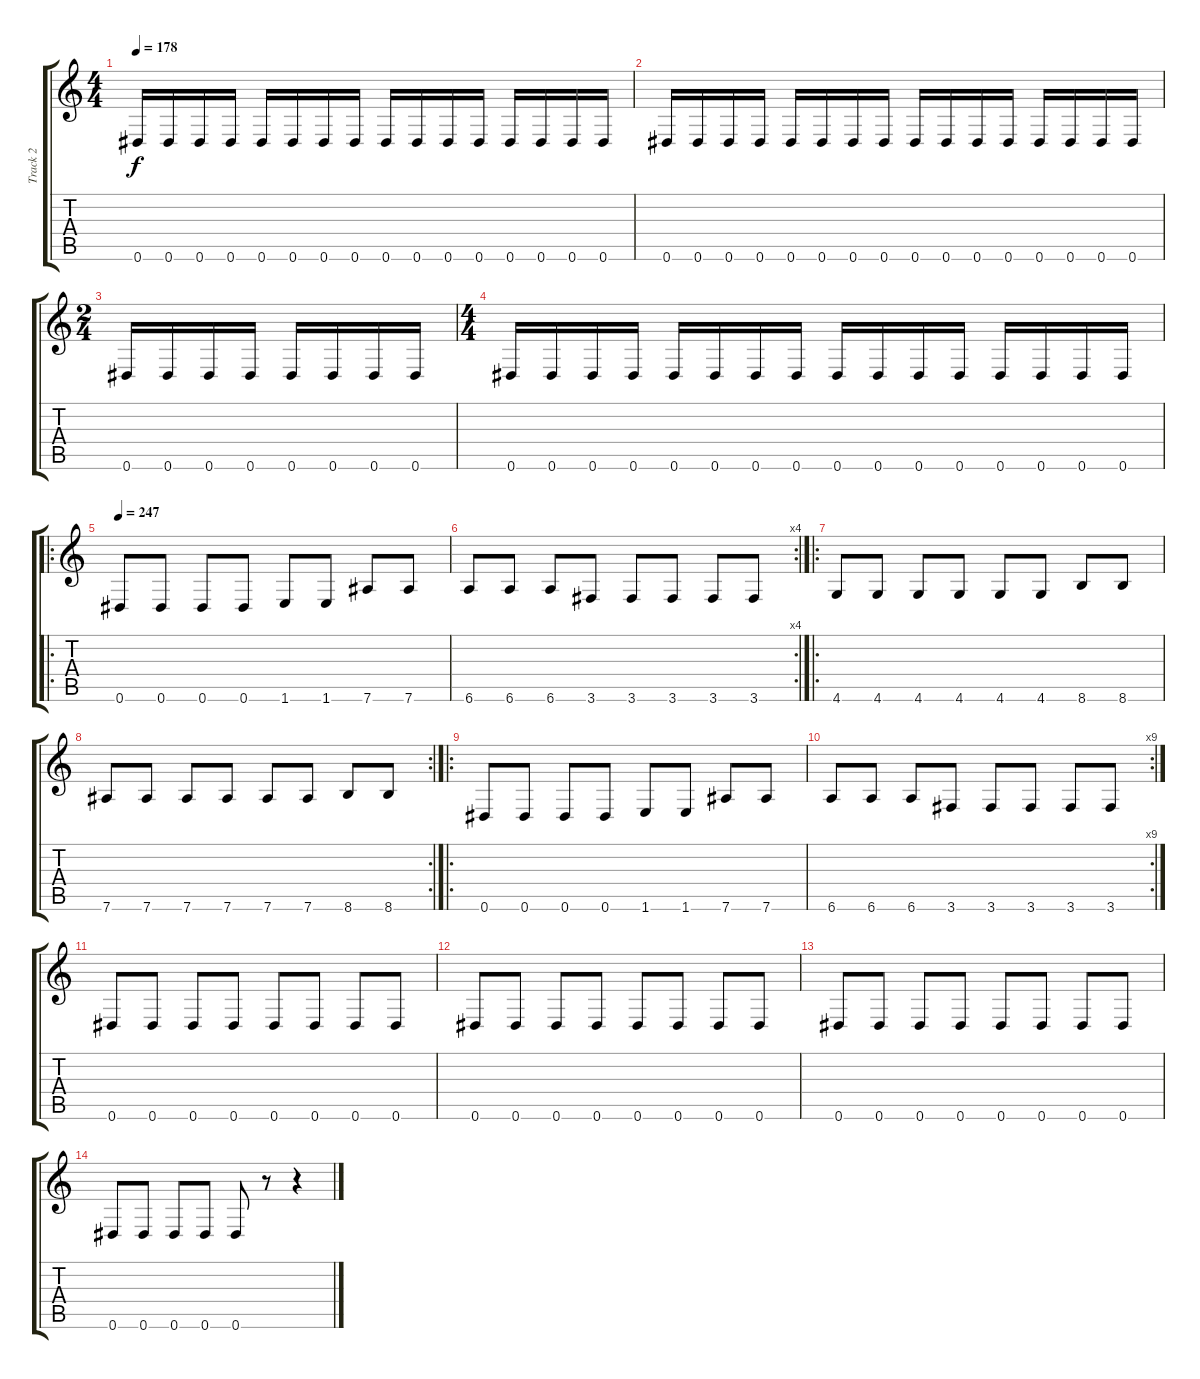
\track ("Track 2" "Track 2") {instrument distortionguitar}
\staff {score tabs}
\tuning (Eb4 Bb3 Gb3 Db3 Ab2 Eb2) {hide}
\ts (4 4)
\tempo 178
\clef g2
\ks c
0.6.16{dy f} 0.6.16 0.6.16 0.6.16 0.6.16 0.6.16 0.6.16 0.6.16 0.6.16 0.6.16 0.6.16 0.6.16 0.6.16 0.6.16 0.6.16 0.6.16 |
0.6.16 0.6.16 0.6.16 0.6.16 0.6.16 0.6.16 0.6.16 0.6.16 0.6.16 0.6.16 0.6.16 0.6.16 0.6.16 0.6.16 0.6.16 0.6.16 |
\ts (2 4)
0.6.16 0.6.16 0.6.16 0.6.16 0.6.16 0.6.16 0.6.16 0.6.16 |
\ts (4 4)
0.6.16 0.6.16 0.6.16 0.6.16 0.6.16 0.6.16 0.6.16 0.6.16 0.6.16 0.6.16 0.6.16 0.6.16 0.6.16 0.6.16 0.6.16 0.6.16 |
\ro
\tempo 247
0.6.8 0.6.8 0.6.8 0.6.8 1.6.8 1.6.8 7.6.8 7.6.8 |
\rc 4
6.6.8 6.6.8 6.6.8 3.6.8 3.6.8 3.6.8 3.6.8 3.6.8 |
\ro
4.6.8 4.6.8 4.6.8 4.6.8 4.6.8 4.6.8 8.6.8 8.6.8 |
\rc 2
7.6.8 7.6.8 7.6.8 7.6.8 7.6.8 7.6.8 8.6.8 8.6.8 |
\ro
0.6.8 0.6.8 0.6.8 0.6.8 1.6.8 1.6.8 7.6.8 7.6.8 |
\rc 9
6.6.8 6.6.8 6.6.8 3.6.8 3.6.8 3.6.8 3.6.8 3.6.8 |
0.6.8 0.6.8 0.6.8 0.6.8 0.6.8 0.6.8 0.6.8 0.6.8 |
0.6.8 0.6.8 0.6.8 0.6.8 0.6.8 0.6.8 0.6.8 0.6.8 |
0.6.8 0.6.8 0.6.8 0.6.8 0.6.8 0.6.8 0.6.8 0.6.8 |
0.6.8 0.6.8 0.6.8 0.6.8 0.6.8 r.8 r.4
